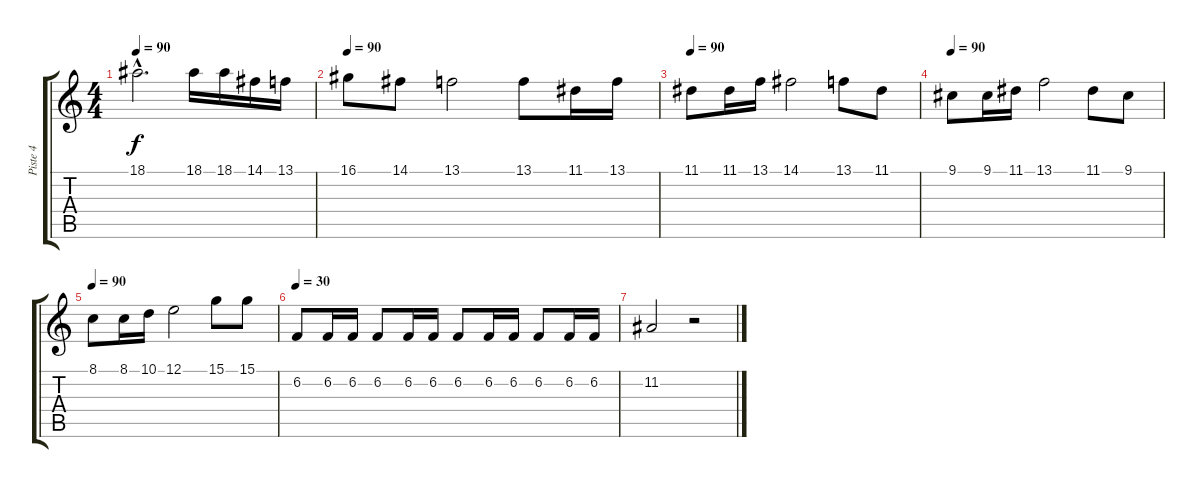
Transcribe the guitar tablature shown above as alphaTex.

\track ("Piste 4" "Piste 4") {instrument frenchhorn}
\staff {score tabs}
\tuning (E4 B3 G3 D3 A2 E2) {hide}
\ts (4 4)
\tempo 90
\clef g2
\ks c
18.1{hac}.2{d dy f} 18.1.16 18.1.16 14.1.16 13.1.16 |
\tempo 90
16.1.8 14.1.8 13.1.2 13.1.8 11.1.16 13.1.16 |
\tempo 90
11.1.8 11.1.16 13.1.16 14.1.2 13.1.8 11.1.8 |
\tempo 90
9.1.8 9.1.16 11.1.16 13.1.2 11.1.8 9.1.8 |
\tempo 90
8.1.8 8.1.16 10.1.16 12.1.2 15.1.8 15.1.8 |
\tempo 90
\tempo 30
6.2.8 6.2.16 6.2.16 6.2.8 6.2.16 6.2.16 6.2.8 6.2.16 6.2.16 6.2.8 6.2.16 6.2.16 |
11.2.2 r.2
